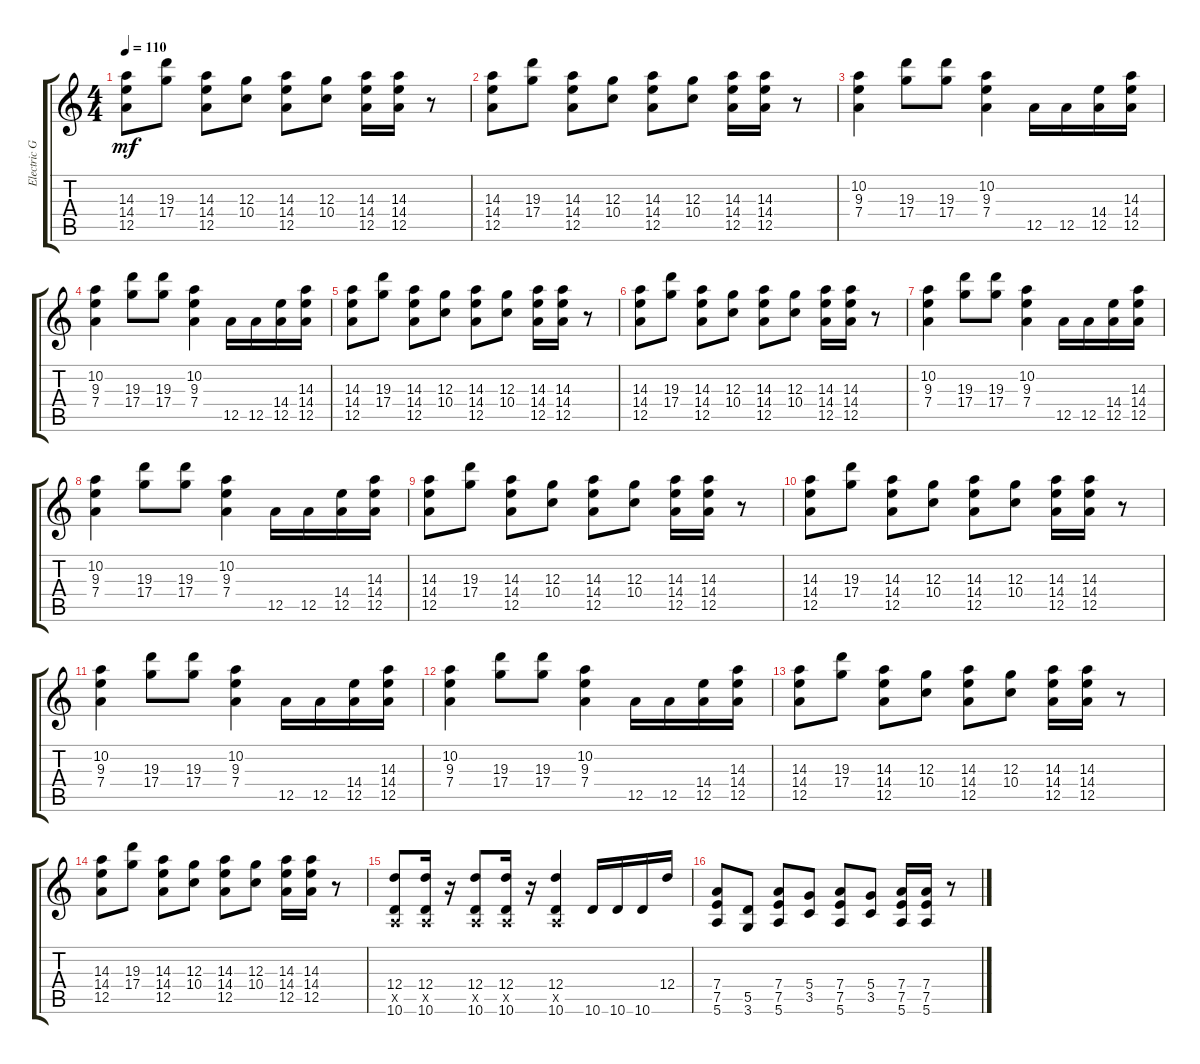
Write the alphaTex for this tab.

\track ("Electric Guitar 1" "Electric G") {instrument distortionguitar}
\staff {score tabs}
\tuning (E4 B3 G3 D3 A2 E2) {hide}
\ts (4 4)
\tempo 110
\clef g2
\ks c
(14.3 14.4 12.5).8{dy mf} (19.3 17.4).8 (14.3 14.4 12.5).8 (12.3 10.4).8 (14.3 14.4 12.5).8 (12.3 10.4).8 (14.3 14.4 12.5).16 (14.3 14.4 12.5).16 r.8 |
(14.3 14.4 12.5).8 (19.3 17.4).8 (14.3 14.4 12.5).8 (12.3 10.4).8 (14.3 14.4 12.5).8 (12.3 10.4).8 (14.3 14.4 12.5).16 (14.3 14.4 12.5).16 r.8 |
(10.2 9.3 7.4).4 (19.3 17.4).8 (19.3 17.4).8 (10.2 9.3 7.4).4 12.5.16 12.5.16 (14.4 12.5).16 (14.3 14.4 12.5).16 |
(10.2 9.3 7.4).4 (19.3 17.4).8 (19.3 17.4).8 (10.2 9.3 7.4).4 12.5.16 12.5.16 (14.4 12.5).16 (14.3 14.4 12.5).16 |
(14.3 14.4 12.5).8 (19.3 17.4).8 (14.3 14.4 12.5).8 (12.3 10.4).8 (14.3 14.4 12.5).8 (12.3 10.4).8 (14.3 14.4 12.5).16 (14.3 14.4 12.5).16 r.8 |
(14.3 14.4 12.5).8 (19.3 17.4).8 (14.3 14.4 12.5).8 (12.3 10.4).8 (14.3 14.4 12.5).8 (12.3 10.4).8 (14.3 14.4 12.5).16 (14.3 14.4 12.5).16 r.8 |
(10.2 9.3 7.4).4 (19.3 17.4).8 (19.3 17.4).8 (10.2 9.3 7.4).4 12.5.16 12.5.16 (14.4 12.5).16 (14.3 14.4 12.5).16 |
(10.2 9.3 7.4).4 (19.3 17.4).8 (19.3 17.4).8 (10.2 9.3 7.4).4 12.5.16 12.5.16 (14.4 12.5).16 (14.3 14.4 12.5).16 |
(14.3 14.4 12.5).8 (19.3 17.4).8 (14.3 14.4 12.5).8 (12.3 10.4).8 (14.3 14.4 12.5).8 (12.3 10.4).8 (14.3 14.4 12.5).16 (14.3 14.4 12.5).16 r.8 |
(14.3 14.4 12.5).8 (19.3 17.4).8 (14.3 14.4 12.5).8 (12.3 10.4).8 (14.3 14.4 12.5).8 (12.3 10.4).8 (14.3 14.4 12.5).16 (14.3 14.4 12.5).16 r.8 |
(10.2 9.3 7.4).4 (19.3 17.4).8 (19.3 17.4).8 (10.2 9.3 7.4).4 12.5.16 12.5.16 (14.4 12.5).16 (14.3 14.4 12.5).16 |
(10.2 9.3 7.4).4 (19.3 17.4).8 (19.3 17.4).8 (10.2 9.3 7.4).4 12.5.16 12.5.16 (14.4 12.5).16 (14.3 14.4 12.5).16 |
(14.3 14.4 12.5).8 (19.3 17.4).8 (14.3 14.4 12.5).8 (12.3 10.4).8 (14.3 14.4 12.5).8 (12.3 10.4).8 (14.3 14.4 12.5).16 (14.3 14.4 12.5).16 r.8 |
(14.3 14.4 12.5).8 (19.3 17.4).8 (14.3 14.4 12.5).8 (12.3 10.4).8 (14.3 14.4 12.5).8 (12.3 10.4).8 (14.3 14.4 12.5).16 (14.3 14.4 12.5).16 r.8 |
(12.4 0.5{x} 10.6).8 (12.4 0.5{x} 10.6).16 r.16 (12.4 0.5{x} 10.6).8 (12.4 0.5{x} 10.6).16 r.16 (12.4 0.5{x} 10.6).4 10.6.16 10.6.16 10.6.16 12.4.16 |
(7.4 7.5 5.6).8 (5.5 3.6).8 (7.4 7.5 5.6).8 (5.4 3.5).8 (7.4 7.5 5.6).8 (5.4 3.5).8 (7.4 7.5 5.6).16 (7.4 7.5 5.6).16 r.8
